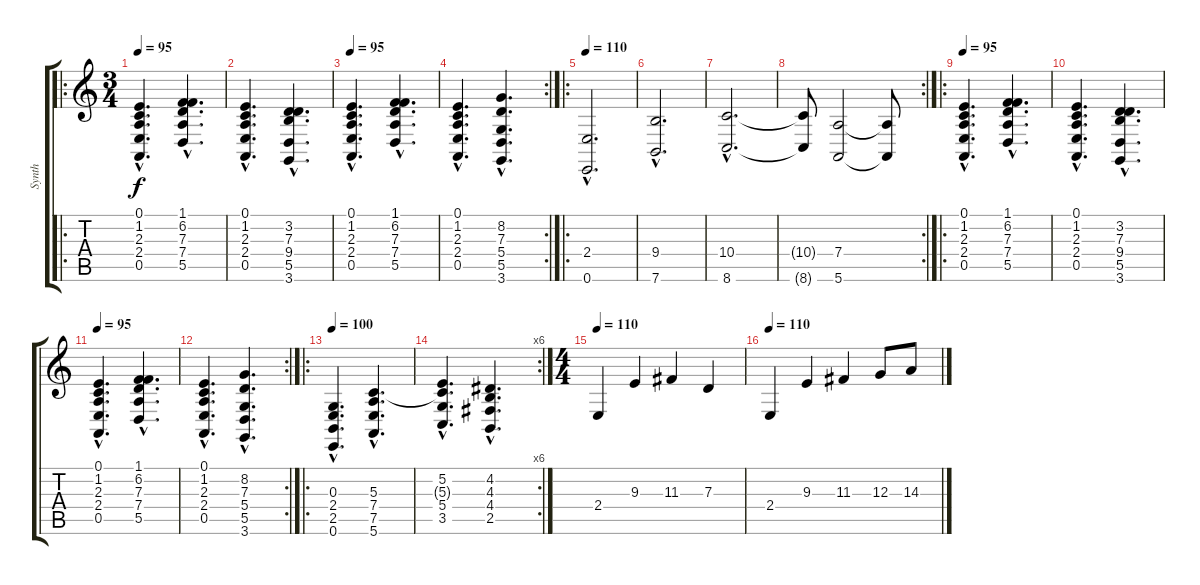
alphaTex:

\track ("Synth" "Synth") {instrument pad4choir}
\staff {score tabs}
\tuning (E4 B3 G3 D3 A2 E2) {hide}
\ro
\ts (3 4)
\tempo 95
\clef g2
\ks c
(0.1{hac} 1.2{hac} 2.3{hac} 2.4{hac} 0.5{hac}).4{d dy f} (1.1{hac} 6.2{hac} 7.3{hac} 7.4{hac} 5.5{hac}).4{d} |
(0.1{hac} 1.2{hac} 2.3{hac} 2.4{hac} 0.5{hac}).4{d} (3.2{hac} 7.3{hac} 9.4{hac} 5.5{hac} 3.6{hac}).4{d} |
\tempo 95
(0.1{hac} 1.2{hac} 2.3{hac} 2.4{hac} 0.5{hac}).4{d} (1.1{hac} 6.2{hac} 7.3{hac} 7.4{hac} 5.5{hac}).4{d} |
\rc 2
(0.1{hac} 1.2{hac} 2.3{hac} 2.4{hac} 0.5{hac}).4{d} (8.2{hac} 7.3{hac} 5.4{hac} 5.5{hac} 3.6{hac}).4{d} |
\ro
\tempo 110
(2.4{hac} 0.6{hac}).2{d volume 13} |
(9.4{hac} 7.6{hac}).2{d} |
(10.4{hac} 8.6{hac}).2{d} |
\rc 2
(10.4{t} 8.6{t}).8 (7.4 5.6).2 (7.4{t} 5.6{t}).8 |
\ro
\tempo 95
(0.1{hac} 1.2{hac} 2.3{hac} 2.4{hac} 0.5{hac}).4{d} (1.1{hac} 6.2{hac} 7.3{hac} 7.4{hac} 5.5{hac}).4{d} |
(0.1{hac} 1.2{hac} 2.3{hac} 2.4{hac} 0.5{hac}).4{d} (3.2{hac} 7.3{hac} 9.4{hac} 5.5{hac} 3.6{hac}).4{d} |
\tempo 95
(0.1{hac} 1.2{hac} 2.3{hac} 2.4{hac} 0.5{hac}).4{d} (1.1{hac} 6.2{hac} 7.3{hac} 7.4{hac} 5.5{hac}).4{d} |
\rc 2
(0.1{hac} 1.2{hac} 2.3{hac} 2.4{hac} 0.5{hac}).4{d} (8.2{hac} 7.3{hac} 5.4{hac} 5.5{hac} 3.6{hac}).4{d} |
\ro
\tempo 100
(0.3{hac} 2.4{hac} 2.5{hac} 0.6{hac}).4{d volume 13 instrument synthstrings1} (5.3{hac} 7.4{hac} 7.5{hac} 5.6{hac}).4{d} |
\rc 6
(5.2{hac} 5.3{hac t} 5.4{hac} 3.5{hac}).4{d} (4.2{hac} 4.3{hac} 4.4{hac} 2.5{hac}).4{d} |
\ts (4 4)
\tempo 110
2.4.4{volume 16 instrument synthstrings1} 9.3.4 11.3.4 7.3.4 |
\tempo 110
2.4.4{instrument synthstrings1} 9.3.4 11.3.4 12.3.8 14.3.8
